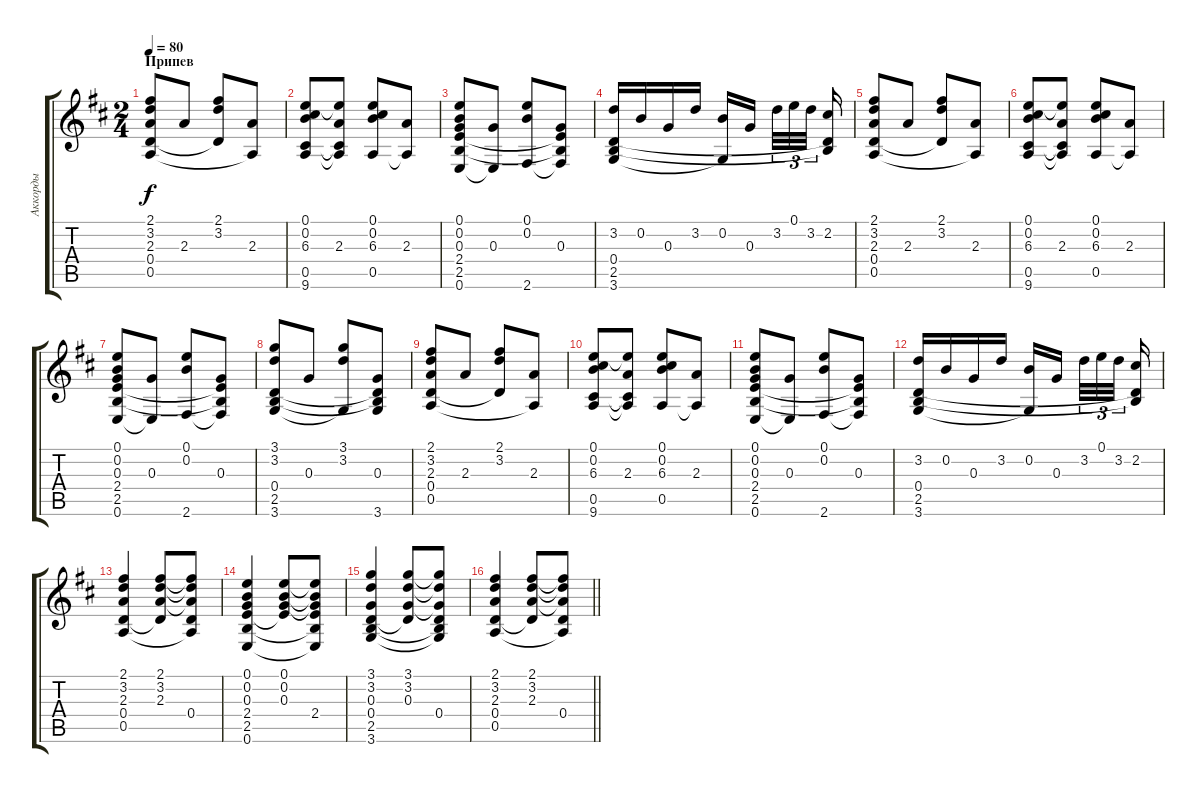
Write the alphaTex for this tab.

\track ("Аккорды" "Аккорды") {instrument acousticguitarsteel}
\staff {score tabs}
\tuning (E4 B3 G3 D3 A2 E2) {hide}
\ts (2 4)
\section ("" "Припев")
\tempo 80
\clef g2
\ks d
(2.1 3.2 2.3 0.4 0.5).8{dy f} 2.3.8 (2.1 3.2 0.4{t}).8 (2.3 0.5{t}).8 |
(0.1 0.2 6.3 0.5 9.6).8 (0.1{t} 2.3 0.5{t} 9.6{t}).8 (0.1 0.2 6.3 0.5).8 (2.3 0.5{t}).8 |
(0.1 0.2 0.3 2.4 2.5 0.6).8 (0.3 0.6{t}).8 (0.1 0.2 2.6).8 (0.3 2.4{t} 2.5{t} 2.6{t}).8 |
(3.2 0.4 2.5 3.6).16 0.2.16 0.3.16 3.2.16 (0.2 3.6{t}).16 0.3.16{beam splitsecondary} 3.2.32{tu (3 2)} 0.1.32{tu (3 2)} 3.2.32{tu (3 2) beam splitsecondary} (2.2 0.4{t} 2.5{t}).16 |
(2.1 3.2 2.3 0.4 0.5).8 2.3.8 (2.1 3.2 0.4{t}).8 (2.3 0.5{t}).8 |
(0.1 0.2 6.3 0.5 9.6).8 (0.1{t} 2.3 0.5{t} 9.6{t}).8 (0.1 0.2 6.3 0.5).8 (2.3 0.5{t}).8 |
(0.1 0.2 0.3 2.4 2.5 0.6).8 (0.3 0.6{t}).8 (0.1 0.2 2.6).8 (0.3 2.4{t} 2.5{t} 2.6{t}).8 |
(3.1 3.2 0.4 2.5 3.6).8 0.3.8 (3.1 3.2 3.6{t}).8 (0.3 0.4{t} 2.5{t} 3.6).8 |
(2.1 3.2 2.3 0.4 0.5).8 2.3.8 (2.1 3.2 0.4{t}).8 (2.3 0.5{t}).8 |
(0.1 0.2 6.3 0.5 9.6).8 (0.1{t} 2.3 0.5{t} 9.6{t}).8 (0.1 0.2 6.3 0.5).8 (2.3 0.5{t}).8 |
(0.1 0.2 0.3 2.4 2.5 0.6).8 (0.3 0.6{t}).8 (0.1 0.2 2.6).8 (0.3 2.4{t} 2.5{t} 2.6{t}).8 |
(3.2 0.4 2.5 3.6).16 0.2.16 0.3.16 3.2.16 (0.2 3.6{t}).16 0.3.16{beam splitsecondary} 3.2.32{tu (3 2)} 0.1.32{tu (3 2)} 3.2.32{tu (3 2) beam splitsecondary} (2.2 0.4{t} 2.5{t}).16 |
(2.1 3.2 2.3 0.4 0.5).4 (2.1 3.2 2.3 0.4{t}).8 (2.1{t} 3.2{t} 2.3{t} 0.4 0.5{t}).8 |
(0.1 0.2 0.3 2.4 2.5 0.6).4 (0.1 0.2 0.3 2.4{t}).8 (0.1{t} 0.2{t} 0.3{t} 2.4 2.5{t} 0.6{t}).8 |
(3.1 3.2 0.3 0.4 2.5 3.6).4 (3.1 3.2 0.3 0.4{t}).8 (3.1{t} 3.2{t} 0.3{t} 0.4 2.5{t} 3.6{t}).8 |
\barLineRight lightlight
(2.1 3.2 2.3 0.4 0.5).4 (2.1 3.2 2.3 0.4{t}).8 (2.1{t} 3.2{t} 2.3{t} 0.4 0.5{t}).8
